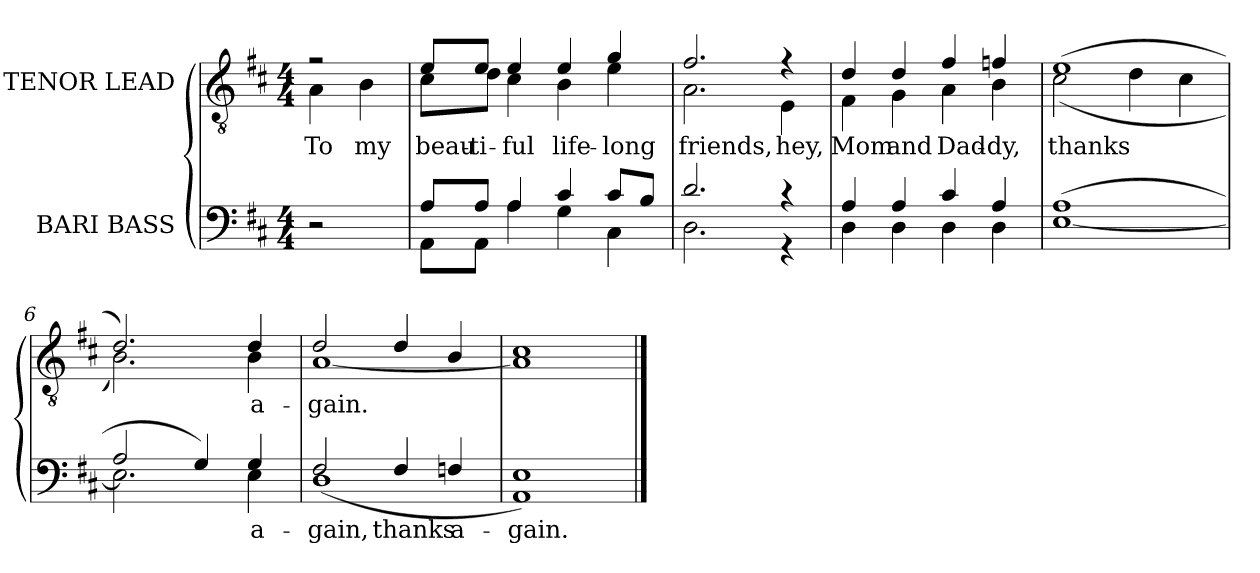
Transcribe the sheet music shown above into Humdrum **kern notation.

**kern	**text	**kern	**text
*part2	*part2	*part1	*part1
*staff2	*staff2	*staff1	*staff1
*I"BARI BASS	*	*I"TENOR LEAD	*
*clefF4	*	*clefGv2	*
*k[f#c#]	*	*k[f#c#]	*
*M4/4	*	*M4/4	*
=1	=1	=1	=1
*	*	*^	*
!	!	!	!	!LO:LY:b
2r	.	2r	4A\	To
!	!	!	!	!LO:LY:b
.	.	.	4B\	my
=2	=2	=2	=2	=2
*^	*	*	*	*
!	!	!	!	!	!LO:LY:b
8A/L	8AA\L	.	8e/L	8c#\L	beau-
!	!	!	!	!	!LO:LY:b
8A/J	8AA\J	.	8e/J	8d\J	-ti-
!	!	!	!	!	!LO:LY:b
4A/	4A\	.	4e/	4c#\	-ful
!	!	!	!	!	!LO:LY:b
4c#/	4G\	.	4e/	4B\	life-
!	!	!	!	!	!LO:LY:b
8c#/L	4C#\	.	4g/	4e\	-long
8B/J	.	.	.	.	.
=3	=3	=3	=3	=3	=3
!	!	!	!	!	!LO:LY:b
2.d/	2.D\	.	2.f#/	2.A\	friends,
!	!	!	!	!	!LO:LY:b
4r	4r	.	4r	4E\	hey,
=4	=4	=4	=4	=4	=4
!	!	!	!	!	!LO:LY:b
4A/	4D\	.	4d/	4F#\	Mom
!	!	!	!	!	!LO:LY:b
4A/	4D\	.	4d/	4G\	and
!	!	!	!	!	!LO:LY:b
4c#/	4D\	.	4f#/	4A\	Dad-
!	!	!	!	!	!LO:LY:b
4A/	4D\	.	4fn/	4B\	-dy,
=5	=5	=5	=5	=5	=5
!	!	!	!	!	!LO:LY:b
(1A	[1E	.	(1e	(2c#\	thanks
.	.	.	.	4d\	.
.	.	.	.	4c#\	.
=6	=6	=6	=6	=6	=6
2A/	2.E\]	.	2.d/)	2.B\)	.
4G/)	.	.	.	.	.
!	!	!LO:LY:a	!	!	!LO:LY:b
4G/	4E\	a-	4d/	4B\	a-
!!LO:LB:g=z	!!
=7	=7	=7	=7	=7	=7
!	!	!LO:LY:a	!	!	!LO:LY:b
2F#/	(1D	-gain,	2d/	[1A	-gain.
!	!	!LO:LY:a	!	!	!
4F#/	.	thanks	4d/	.	.
!	!	!LO:LY:a	!	!	!
4Fn/	.	a-	4B/	.	.
=8	=8	=8	=8	=8	=8
!	!	!LO:LY:a	!	!	!
1E	1AA)	-gain.	1c#	1A]	.
*v	*v	*	*	*	*
*	*	*v	*v	*
==	==	==	==
*-	*-	*-	*-
